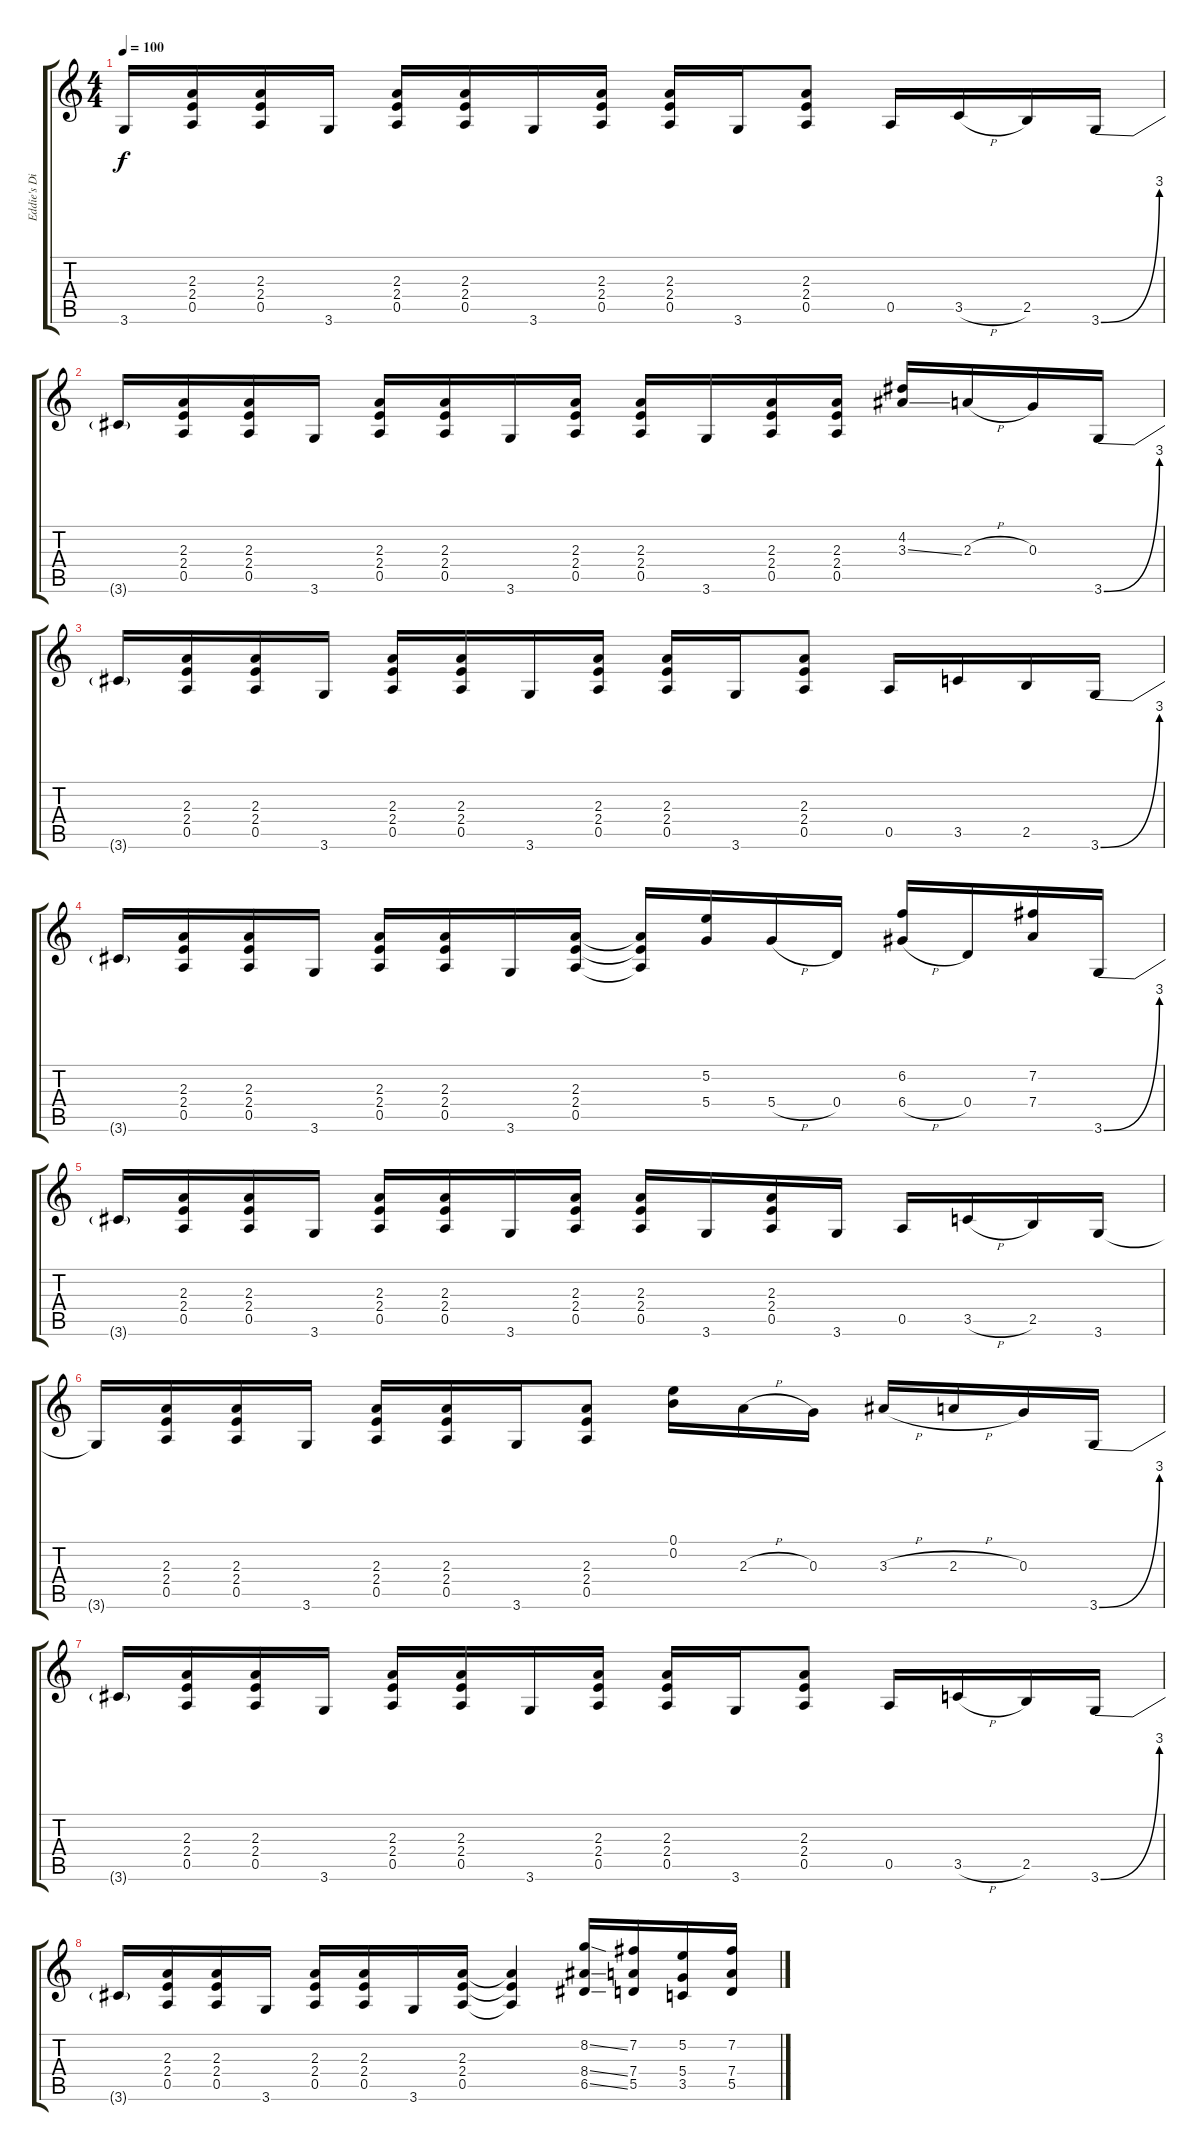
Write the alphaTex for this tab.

\track ("Eddie's Distorsion" "Eddie's Di") {instrument overdrivenguitar}
\staff {score tabs}
\tuning (E4 B3 G3 D3 A2 E2) {hide}
\ts (4 4)
\tempo 100
\clef g2
\ks c
3.6.16{dy f} (2.3 2.4 0.5).16 (2.3 2.4 0.5).16 3.6.16 (2.3 2.4 0.5).16 (2.3 2.4 0.5).16 3.6.16 (2.3 2.4 0.5).16 (2.3 2.4 0.5).16 3.6.16 (2.3 2.4 0.5).8 0.5.16 3.5{h}.16 2.5.16 3.6{be (bend 0 0 60 12)}.16 |
3.6{t}.16 (2.3 2.4 0.5).16 (2.3 2.4 0.5).16 3.6.16 (2.3 2.4 0.5).16 (2.3 2.4 0.5).16 3.6.16 (2.3 2.4 0.5).16 (2.3 2.4 0.5).16 3.6.16 (2.3 2.4 0.5).16 (2.3 2.4 0.5).16 (4.2 3.3{ss}).16 2.3{h}.16 0.3.16 3.6{be (bend 0 0 60 12)}.16 |
3.6{t}.16 (2.3 2.4 0.5).16 (2.3 2.4 0.5).16 3.6.16 (2.3 2.4 0.5).16 (2.3 2.4 0.5).16 3.6.16 (2.3 2.4 0.5).16 (2.3 2.4 0.5).16 3.6.16 (2.3 2.4 0.5).8 0.5.16 3.5.16 2.5.16 3.6{be (bend 0 0 60 12)}.16 |
3.6{t}.16 (2.3 2.4 0.5).16 (2.3 2.4 0.5).16 3.6.16 (2.3 2.4 0.5).16 (2.3 2.4 0.5).16 3.6.16 (2.3 2.4 0.5).16 (2.3{t} 2.4{t} 0.5{t}).16 (5.2 5.4).16 5.4{h}.16 0.4.16 (6.2 6.4{h}).16 0.4.16 (7.2 7.4).16 3.6{be (bend 0 0 60 12)}.16 |
3.6{t}.16 (2.3 2.4 0.5).16 (2.3 2.4 0.5).16 3.6.16 (2.3 2.4 0.5).16 (2.3 2.4 0.5).16 3.6.16 (2.3 2.4 0.5).16 (2.3 2.4 0.5).16 3.6.16 (2.3 2.4 0.5).16 3.6.16 0.5.16 3.5{h}.16 2.5.16 3.6.16 |
3.6{t}.16 (2.3 2.4 0.5).16 (2.3 2.4 0.5).16 3.6.16 (2.3 2.4 0.5).16 (2.3 2.4 0.5).16 3.6.16 (2.3 2.4 0.5).8 (0.1 0.2).16 2.3{h}.16 0.3.16 3.3{h}.16 2.3{h}.16 0.3.16 3.6{be (bend 0 0 60 12)}.16 |
3.6{t}.16 (2.3 2.4 0.5).16 (2.3 2.4 0.5).16 3.6.16 (2.3 2.4 0.5).16 (2.3 2.4 0.5).16 3.6.16 (2.3 2.4 0.5).16 (2.3 2.4 0.5).16 3.6.16 (2.3 2.4 0.5).8 0.5.16 3.5{h}.16 2.5.16 3.6{be (bend 0 0 60 12)}.16 |
3.6{t}.16 (2.3 2.4 0.5).16 (2.3 2.4 0.5).16 3.6.16 (2.3 2.4 0.5).16 (2.3 2.4 0.5).16 3.6.16 (2.3 2.4 0.5).16 (2.3{t} 2.4{t} 0.5{t}).4 (8.2{ss} 8.4{ss} 6.5{ss}).16 (7.2 7.4 5.5).16 (5.2 5.4 3.5).16 (7.2 7.4 5.5).16
